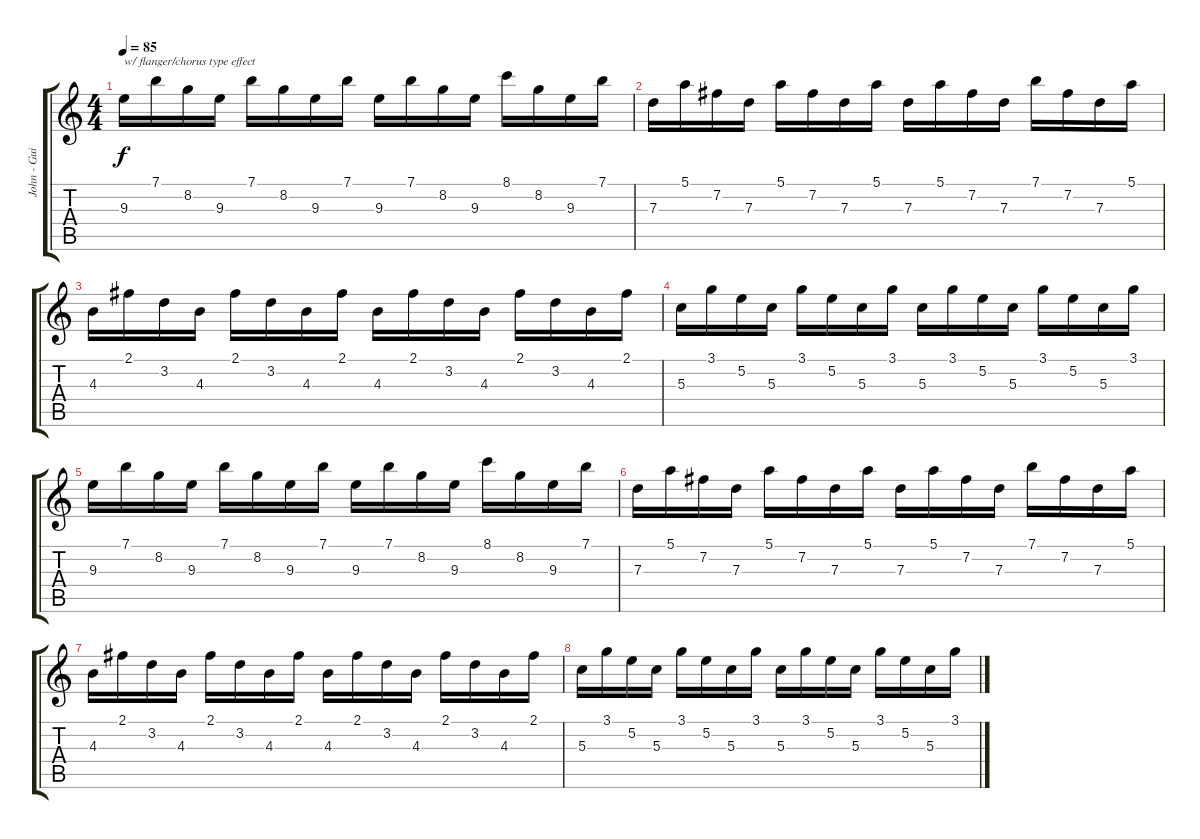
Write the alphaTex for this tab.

\track ("John - Guitar 2" "John - Gui") {instrument electricguitarjazz}
\staff {score tabs}
\tuning (E4 B3 G3 D3 A2 E2) {hide}
\ts (4 4)
\tempo 85
\clef g2
\ks c
9.3.16{txt "w/ flanger/chorus type effect" dy f} 7.1.16 8.2.16 9.3.16 7.1.16 8.2.16 9.3.16 7.1.16 9.3.16 7.1.16 8.2.16 9.3.16 8.1.16 8.2.16 9.3.16 7.1.16 |
7.3.16 5.1.16 7.2.16 7.3.16 5.1.16 7.2.16 7.3.16 5.1.16 7.3.16 5.1.16 7.2.16 7.3.16 7.1.16 7.2.16 7.3.16 5.1.16 |
4.3.16 2.1.16 3.2.16 4.3.16 2.1.16 3.2.16 4.3.16 2.1.16 4.3.16 2.1.16 3.2.16 4.3.16 2.1.16 3.2.16 4.3.16 2.1.16 |
5.3.16 3.1.16 5.2.16 5.3.16 3.1.16 5.2.16 5.3.16 3.1.16 5.3.16 3.1.16 5.2.16 5.3.16 3.1.16 5.2.16 5.3.16 3.1.16 |
9.3.16 7.1.16 8.2.16 9.3.16 7.1.16 8.2.16 9.3.16 7.1.16 9.3.16 7.1.16 8.2.16 9.3.16 8.1.16 8.2.16 9.3.16 7.1.16 |
7.3.16 5.1.16 7.2.16 7.3.16 5.1.16 7.2.16 7.3.16 5.1.16 7.3.16 5.1.16 7.2.16 7.3.16 7.1.16 7.2.16 7.3.16 5.1.16 |
4.3.16 2.1.16 3.2.16 4.3.16 2.1.16 3.2.16 4.3.16 2.1.16 4.3.16 2.1.16 3.2.16 4.3.16 2.1.16 3.2.16 4.3.16 2.1.16 |
5.3.16 3.1.16 5.2.16 5.3.16 3.1.16 5.2.16 5.3.16 3.1.16 5.3.16 3.1.16 5.2.16 5.3.16 3.1.16 5.2.16 5.3.16 3.1.16
